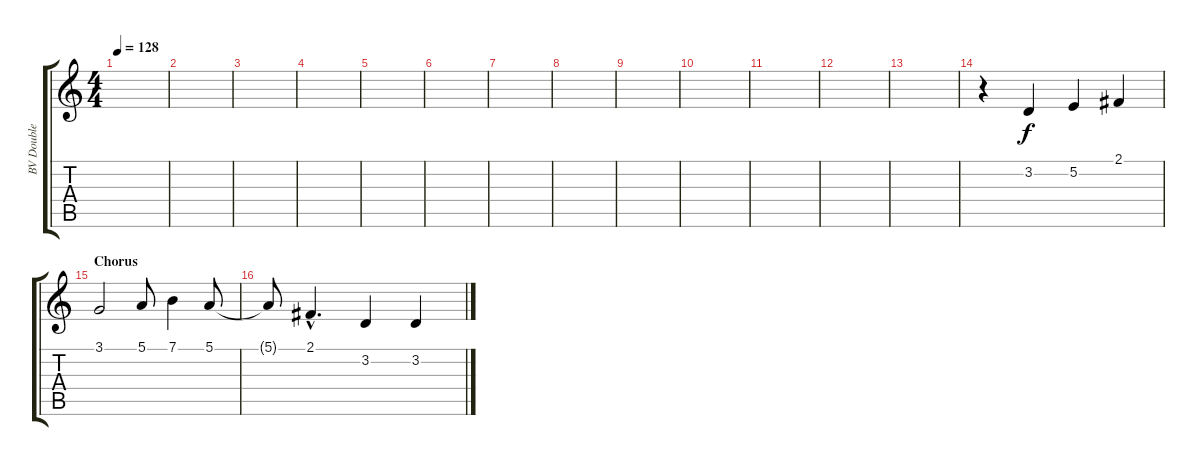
\track ("BV Double Tracked" "BV Double ") {instrument lead6voice}
\staff {score tabs}
\tuning (E4 B3 G3 D3 A2 E2) {hide}
\ts (4 4)
\tempo 128
\clef g2
\ks c
|
|
|
|
|
|
|
|
|
|
|
|
|
r.4 3.2.4 5.2.4 2.1.4 |
\section ("" "Chorus")
3.1.2 5.1.8 7.1.4 5.1.8 |
5.1{t}.8 2.1{hac}.4{d} 3.2.4 3.2.4
